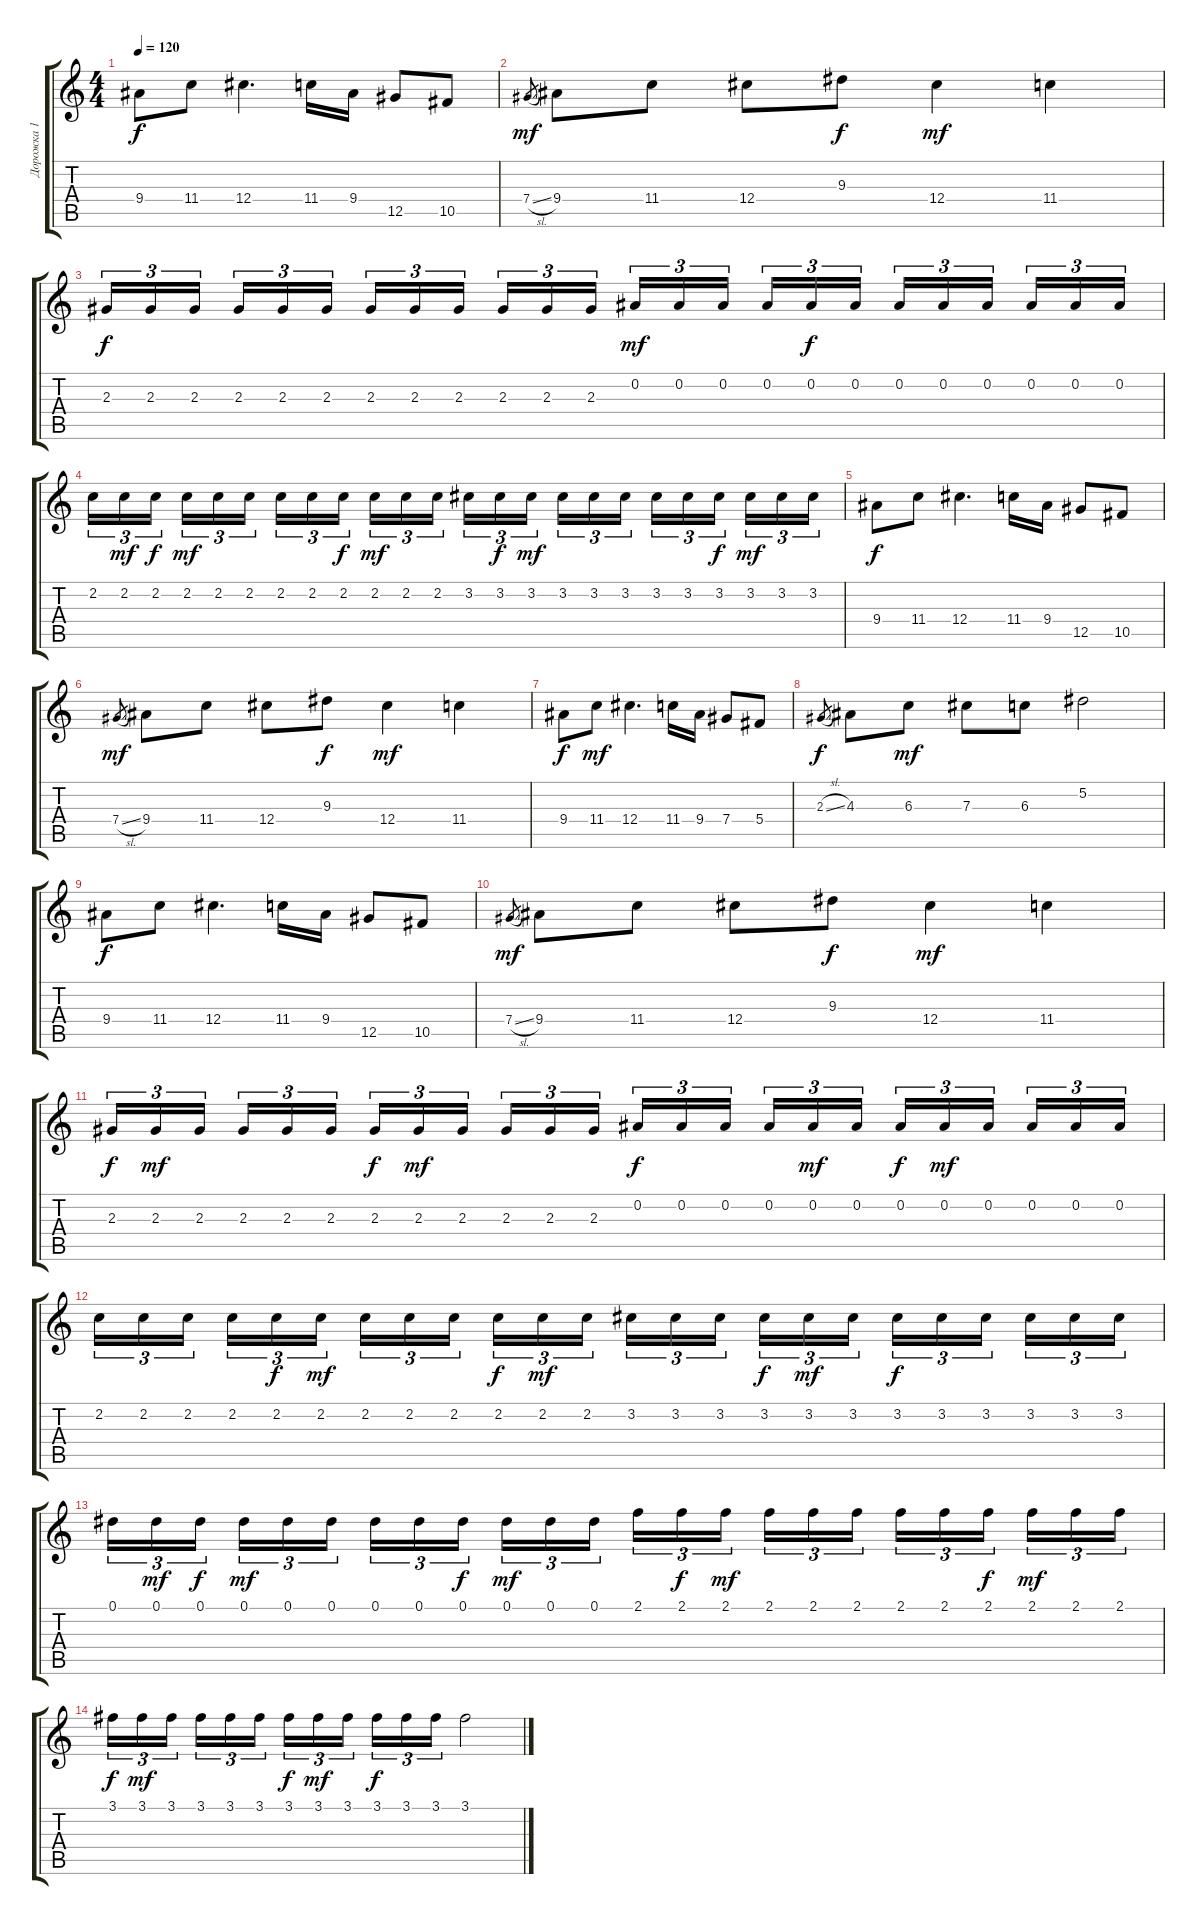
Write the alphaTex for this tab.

\track ("Дорожка 1" "Дорожка 1") {instrument overdrivenguitar}
\staff {score tabs}
\tuning (Eb4 Bb3 Gb3 Db3 Ab2 Eb2) {hide}
\ts (4 4)
\tempo 120
\clef g2
\ks c
9.4.8{dy f} 11.4.8 12.4.4{d} 11.4.16 9.4.16 12.5.8 10.5.8 |
7.4{sl}.8{gr dy mf} 9.4.8 11.4.8 12.4.8 9.3.8{dy f} 12.4.4{dy mf} 11.4.4 |
2.3.16{tu (3 2) dy f} 2.3.16{tu (3 2)} 2.3.16{tu (3 2) beam splitsecondary} 2.3.16{tu (3 2)} 2.3.16{tu (3 2)} 2.3.16{tu (3 2)} 2.3.16{tu (3 2)} 2.3.16{tu (3 2)} 2.3.16{tu (3 2) beam splitsecondary} 2.3.16{tu (3 2)} 2.3.16{tu (3 2)} 2.3.16{tu (3 2)} 0.2.16{tu (3 2) dy mf} 0.2.16{tu (3 2)} 0.2.16{tu (3 2) beam splitsecondary} 0.2.16{tu (3 2)} 0.2.16{tu (3 2) dy f} 0.2.16{tu (3 2)} 0.2.16{tu (3 2)} 0.2.16{tu (3 2)} 0.2.16{tu (3 2) beam splitsecondary} 0.2.16{tu (3 2)} 0.2.16{tu (3 2)} 0.2.16{tu (3 2)} |
2.2.16{tu (3 2)} 2.2.16{tu (3 2) dy mf} 2.2.16{tu (3 2) dy f beam splitsecondary} 2.2.16{tu (3 2) dy mf} 2.2.16{tu (3 2)} 2.2.16{tu (3 2)} 2.2.16{tu (3 2)} 2.2.16{tu (3 2)} 2.2.16{tu (3 2) dy f beam splitsecondary} 2.2.16{tu (3 2) dy mf} 2.2.16{tu (3 2)} 2.2.16{tu (3 2)} 3.2.16{tu (3 2)} 3.2.16{tu (3 2) dy f} 3.2.16{tu (3 2) dy mf beam splitsecondary} 3.2.16{tu (3 2)} 3.2.16{tu (3 2)} 3.2.16{tu (3 2)} 3.2.16{tu (3 2)} 3.2.16{tu (3 2)} 3.2.16{tu (3 2) dy f beam splitsecondary} 3.2.16{tu (3 2) dy mf} 3.2.16{tu (3 2)} 3.2.16{tu (3 2)} |
9.4.8{dy f} 11.4.8 12.4.4{d} 11.4.16 9.4.16 12.5.8 10.5.8 |
7.4{sl}.8{gr dy mf} 9.4.8 11.4.8 12.4.8 9.3.8{dy f} 12.4.4{dy mf} 11.4.4 |
9.4.8{dy f} 11.4.8{dy mf} 12.4.4{d} 11.4.16 9.4.16 7.4.8 5.4.8 |
2.3{sl}.8{gr dy f} 4.3.8 6.3.8{dy mf} 7.3.8 6.3.8 5.2.2 |
9.4.8{dy f} 11.4.8 12.4.4{d} 11.4.16 9.4.16 12.5.8 10.5.8 |
7.4{sl}.8{gr dy mf} 9.4.8 11.4.8 12.4.8 9.3.8{dy f} 12.4.4{dy mf} 11.4.4 |
2.3.16{tu (3 2) dy f} 2.3.16{tu (3 2) dy mf} 2.3.16{tu (3 2) beam splitsecondary} 2.3.16{tu (3 2)} 2.3.16{tu (3 2)} 2.3.16{tu (3 2)} 2.3.16{tu (3 2) dy f} 2.3.16{tu (3 2) dy mf} 2.3.16{tu (3 2) beam splitsecondary} 2.3.16{tu (3 2)} 2.3.16{tu (3 2)} 2.3.16{tu (3 2)} 0.2.16{tu (3 2) dy f} 0.2.16{tu (3 2)} 0.2.16{tu (3 2) beam splitsecondary} 0.2.16{tu (3 2)} 0.2.16{tu (3 2) dy mf} 0.2.16{tu (3 2)} 0.2.16{tu (3 2) dy f} 0.2.16{tu (3 2) dy mf} 0.2.16{tu (3 2) beam splitsecondary} 0.2.16{tu (3 2)} 0.2.16{tu (3 2)} 0.2.16{tu (3 2)} |
2.2.16{tu (3 2)} 2.2.16{tu (3 2)} 2.2.16{tu (3 2) beam splitsecondary} 2.2.16{tu (3 2)} 2.2.16{tu (3 2) dy f} 2.2.16{tu (3 2) dy mf} 2.2.16{tu (3 2)} 2.2.16{tu (3 2)} 2.2.16{tu (3 2) beam splitsecondary} 2.2.16{tu (3 2) dy f} 2.2.16{tu (3 2) dy mf} 2.2.16{tu (3 2)} 3.2.16{tu (3 2)} 3.2.16{tu (3 2)} 3.2.16{tu (3 2) beam splitsecondary} 3.2.16{tu (3 2) dy f} 3.2.16{tu (3 2) dy mf} 3.2.16{tu (3 2)} 3.2.16{tu (3 2) dy f} 3.2.16{tu (3 2)} 3.2.16{tu (3 2) beam splitsecondary} 3.2.16{tu (3 2)} 3.2.16{tu (3 2)} 3.2.16{tu (3 2)} |
0.1.16{tu (3 2)} 0.1.16{tu (3 2) dy mf} 0.1.16{tu (3 2) dy f beam splitsecondary} 0.1.16{tu (3 2) dy mf} 0.1.16{tu (3 2)} 0.1.16{tu (3 2)} 0.1.16{tu (3 2)} 0.1.16{tu (3 2)} 0.1.16{tu (3 2) dy f beam splitsecondary} 0.1.16{tu (3 2) dy mf} 0.1.16{tu (3 2)} 0.1.16{tu (3 2)} 2.1.16{tu (3 2)} 2.1.16{tu (3 2) dy f} 2.1.16{tu (3 2) dy mf beam splitsecondary} 2.1.16{tu (3 2)} 2.1.16{tu (3 2)} 2.1.16{tu (3 2)} 2.1.16{tu (3 2)} 2.1.16{tu (3 2)} 2.1.16{tu (3 2) dy f beam splitsecondary} 2.1.16{tu (3 2) dy mf} 2.1.16{tu (3 2)} 2.1.16{tu (3 2)} |
3.1.16{tu (3 2) dy f} 3.1.16{tu (3 2) dy mf} 3.1.16{tu (3 2) beam splitsecondary} 3.1.16{tu (3 2)} 3.1.16{tu (3 2)} 3.1.16{tu (3 2)} 3.1.16{tu (3 2) dy f} 3.1.16{tu (3 2) dy mf} 3.1.16{tu (3 2) beam splitsecondary} 3.1.16{tu (3 2) dy f} 3.1.16{tu (3 2)} 3.1.16{tu (3 2)} 3.1.2
